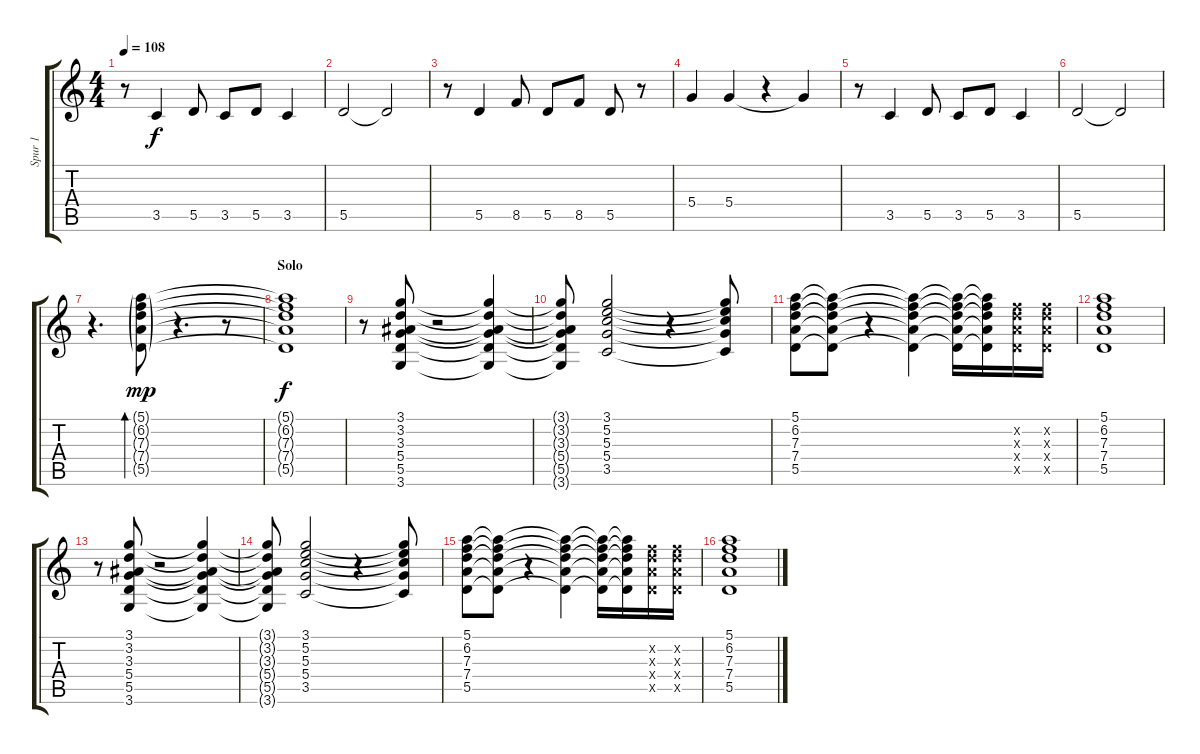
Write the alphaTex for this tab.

\track ("Spur 1" "Spur 1") {instrument electricguitarmuted}
\staff {score tabs}
\tuning (E4 B3 G3 D3 A2 E2) {hide}
\ts (4 4)
\tempo 108
\clef g2
\ks c
r.8{dy f} 3.5.4 5.5.8 3.5.8 5.5.8 3.5.4 |
5.5.2 5.5{t}.2 |
r.8 5.5.4 8.5.8 5.5.8 8.5.8 5.5.8 r.8 |
5.4.4 5.4.4 r.4 5.4{t}.4 |
r.8 3.5.4 5.5.8 3.5.8 5.5.8 3.5.4 |
5.5.2 5.5{t}.2 |
r.4{d} (5.1{g} 6.2{g} 7.3{g} 7.4{g} 5.5{g}).8{bd 480 dy mp} r.4{d} r.8 |
\section ("" "Solo")
(5.1{t} 6.2{t} 7.3{t} 7.4{t} 5.5{t}).1{dy f} |
r.8{volume 10 instrument distortionguitar} (3.1 3.2 3.3 5.4 5.5 3.6).8 r.2 (3.1{t} 3.2{t} 3.3{t} 5.4{t} 5.5{t} 3.6{t}).4 |
(3.1{t} 3.2{t} 3.3{t} 5.4{t} 5.5{t} 3.6{t}).8 (3.1 5.2 5.3 5.4 3.5).2 r.4 (3.1{t} 5.2{t} 5.3{t} 5.4{t} 3.5{t}).8 |
(5.1 6.2 7.3 7.4 5.5).8 (5.1{t} 6.2{t} 7.3{t} 7.4{t} 5.5{t}).8 r.4 (5.1{t} 6.2{t} 7.3{t} 7.4{t} 5.5{t}).4 (5.1{t} 6.2{t} 7.3{t} 7.4{t} 5.5{t}).16 (5.1{t} 6.2{t} 7.3{t} 7.4{t} 5.5{t}).16 (6.2{x} 7.3{x} 7.4{x} 5.5{x}).16 (6.2{x} 7.3{x} 7.4{x} 5.5{x}).16 |
(5.1 6.2 7.3 7.4 5.5).1 |
r.8{volume 12 instrument distortionguitar} (3.1 3.2 3.3 5.4 5.5 3.6).8 r.2 (3.1{t} 3.2{t} 3.3{t} 5.4{t} 5.5{t} 3.6{t}).4 |
(3.1{t} 3.2{t} 3.3{t} 5.4{t} 5.5{t} 3.6{t}).8 (3.1 5.2 5.3 5.4 3.5).2 r.4 (3.1{t} 5.2{t} 5.3{t} 5.4{t} 3.5{t}).8 |
(5.1 6.2 7.3 7.4 5.5).8 (5.1{t} 6.2{t} 7.3{t} 7.4{t} 5.5{t}).8 r.4 (5.1{t} 6.2{t} 7.3{t} 7.4{t} 5.5{t}).4 (5.1{t} 6.2{t} 7.3{t} 7.4{t} 5.5{t}).16 (5.1{t} 6.2{t} 7.3{t} 7.4{t} 5.5{t}).16 (6.2{x} 7.3{x} 7.4{x} 5.5{x}).16 (6.2{x} 7.3{x} 7.4{x} 5.5{x}).16 |
(5.1 6.2 7.3 7.4 5.5).1
